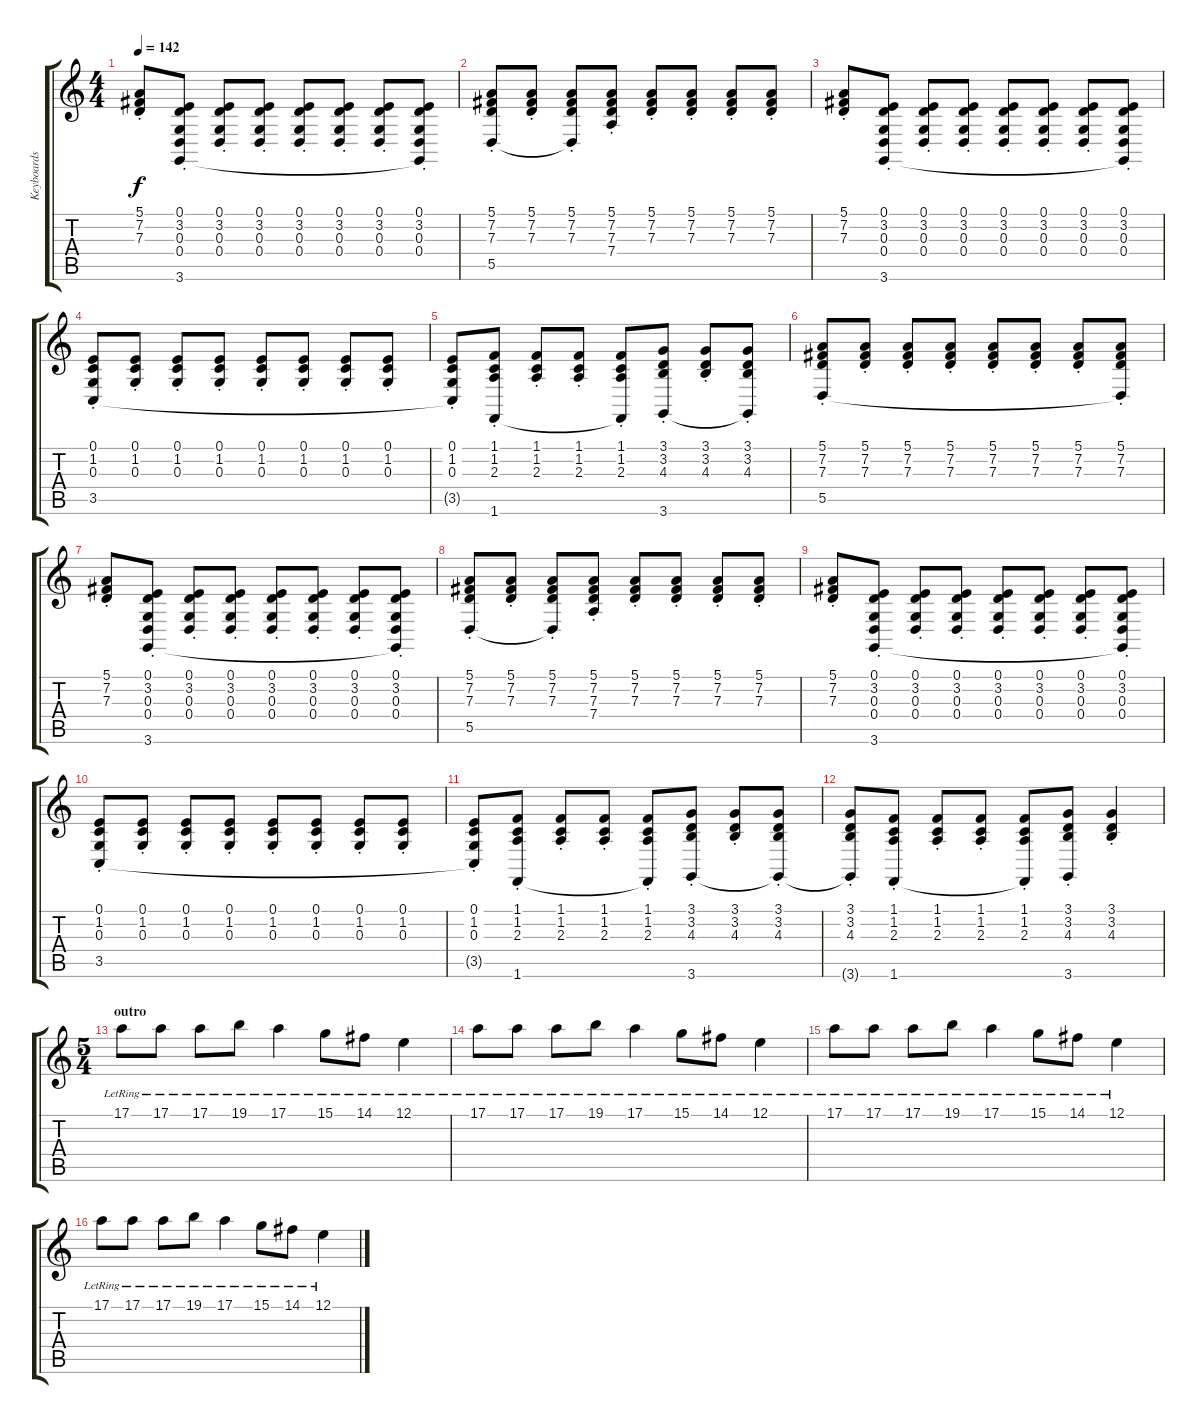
\track ("Keyboards (Davies)" "Keyboards ") {instrument pad3polysynth}
\staff {score tabs}
\tuning (E4 B3 G3 D3 A2 E2) {hide}
\ts (4 4)
\tempo 142
\clef g2
\ks c
(5.1{st} 7.2{st} 7.3{st}).8{dy f} (0.1{st} 3.2{st} 0.3{st} 0.4{st} 3.6).8 (0.1{st} 3.2{st} 0.3{st} 0.4{st}).8 (0.1{st} 3.2{st} 0.3{st} 0.4{st}).8 (0.1{st} 3.2{st} 0.3{st} 0.4{st}).8 (0.1{st} 3.2{st} 0.3{st} 0.4{st}).8 (0.1{st} 3.2{st} 0.3{st} 0.4{st}).8 (0.1{st} 3.2{st} 0.3{st} 0.4{st} 3.6{t}).8 |
(5.1{st} 7.2{st} 7.3{st} 5.5).8 (5.1{st} 7.2{st} 7.3{st}).8 (5.1{st} 7.2{st} 7.3{st} 5.5{t}).8 (5.1{st} 7.2{st} 7.3{st} 7.4).8 (5.1{st} 7.2{st} 7.3).8 (5.1{st} 7.2{st} 7.3{st}).8 (5.1{st} 7.2{st} 7.3{st}).8 (5.1{st} 7.2{st} 7.3{st}).8 |
(5.1{st} 7.2{st} 7.3{st}).8 (0.1{st} 3.2{st} 0.3{st} 0.4{st} 3.6).8 (0.1{st} 3.2{st} 0.3{st} 0.4{st}).8 (0.1{st} 3.2{st} 0.3{st} 0.4{st}).8 (0.1{st} 3.2{st} 0.3{st} 0.4{st}).8 (0.1{st} 3.2{st} 0.3{st} 0.4{st}).8 (0.1{st} 3.2{st} 0.3{st} 0.4{st}).8 (0.1{st} 3.2{st} 0.3{st} 0.4{st} 3.6{t}).8 |
(0.1{st} 1.2{st} 0.3{st} 3.5).8 (0.1{st} 1.2{st} 0.3{st}).8 (0.1{st} 1.2{st} 0.3{st}).8 (0.1{st} 1.2{st} 0.3{st}).8 (0.1{st} 1.2{st} 0.3{st}).8 (0.1{st} 1.2{st} 0.3{st}).8 (0.1{st} 1.2{st} 0.3{st}).8 (0.1{st} 1.2{st} 0.3{st}).8 |
(0.1{st} 1.2{st} 0.3{st} 3.5{t}).8 (1.1{st} 1.2{st} 2.3{st} 1.6).8 (1.1{st} 1.2{st} 2.3{st}).8 (1.1{st} 1.2{st} 2.3{st}).8 (1.1{st} 1.2{st} 2.3{st} 1.6{t}).8 (3.1{st} 3.2{st} 4.3{st} 3.6).8 (3.1{st} 3.2{st} 4.3{st}).8 (3.1{st} 3.2{st} 4.3{st} 3.6{t}).8 |
(5.1{st} 7.2{st} 7.3{st} 5.5).8 (5.1{st} 7.2{st} 7.3{st}).8 (5.1{st} 7.2{st} 7.3{st}).8 (5.1{st} 7.2{st} 7.3{st}).8 (5.1{st} 7.2{st} 7.3{st}).8 (5.1{st} 7.2{st} 7.3{st}).8 (5.1{st} 7.2{st} 7.3{st}).8 (5.1{st} 7.2{st} 7.3{st} 5.5{t}).8 |
(5.1{st} 7.2{st} 7.3{st}).8 (0.1{st} 3.2{st} 0.3{st} 0.4{st} 3.6).8 (0.1{st} 3.2{st} 0.3{st} 0.4{st}).8 (0.1{st} 3.2{st} 0.3{st} 0.4{st}).8 (0.1{st} 3.2{st} 0.3{st} 0.4{st}).8 (0.1{st} 3.2{st} 0.3{st} 0.4{st}).8 (0.1{st} 3.2{st} 0.3{st} 0.4{st}).8 (0.1{st} 3.2{st} 0.3{st} 0.4{st} 3.6{t}).8 |
(5.1{st} 7.2{st} 7.3{st} 5.5).8 (5.1{st} 7.2{st} 7.3{st}).8 (5.1{st} 7.2{st} 7.3{st} 5.5{t}).8 (5.1{st} 7.2{st} 7.3{st} 7.4).8 (5.1{st} 7.2{st} 7.3).8 (5.1{st} 7.2{st} 7.3{st}).8 (5.1{st} 7.2{st} 7.3{st}).8 (5.1{st} 7.2{st} 7.3{st}).8 |
(5.1{st} 7.2{st} 7.3{st}).8 (0.1{st} 3.2{st} 0.3{st} 0.4{st} 3.6).8 (0.1{st} 3.2{st} 0.3{st} 0.4{st}).8 (0.1{st} 3.2{st} 0.3{st} 0.4{st}).8 (0.1{st} 3.2{st} 0.3{st} 0.4{st}).8 (0.1{st} 3.2{st} 0.3{st} 0.4{st}).8 (0.1{st} 3.2{st} 0.3{st} 0.4{st}).8 (0.1{st} 3.2{st} 0.3{st} 0.4{st} 3.6{t}).8 |
(0.1{st} 1.2{st} 0.3{st} 3.5).8 (0.1{st} 1.2{st} 0.3{st}).8 (0.1{st} 1.2{st} 0.3{st}).8 (0.1{st} 1.2{st} 0.3{st}).8 (0.1{st} 1.2{st} 0.3{st}).8 (0.1{st} 1.2{st} 0.3{st}).8 (0.1{st} 1.2{st} 0.3{st}).8 (0.1{st} 1.2{st} 0.3{st}).8 |
(0.1{st} 1.2{st} 0.3{st} 3.5{t}).8 (1.1{st} 1.2{st} 2.3{st} 1.6).8 (1.1{st} 1.2{st} 2.3{st}).8 (1.1{st} 1.2{st} 2.3{st}).8 (1.1{st} 1.2{st} 2.3{st} 1.6{t}).8 (3.1{st} 3.2{st} 4.3{st} 3.6).8 (3.1{st} 3.2{st} 4.3{st}).8 (3.1{st} 3.2{st} 4.3{st} 3.6{t}).8 |
(3.1{st} 3.2{st} 4.3{st} 3.6{t}).8 (1.1{st} 1.2{st} 2.3{st} 1.6).8 (1.1{st} 1.2{st} 2.3{st}).8 (1.1{st} 1.2{st} 2.3{st}).8 (1.1{st} 1.2{st} 2.3{st} 1.6{t}).8 (3.1{st} 3.2{st} 4.3{st} 3.6).8 (3.1{st} 3.2{st} 4.3{st}).4 |
\ts (5 4)
\section ("" "outro")
17.1{lr}.8{volume 16 instrument celesta} 17.1{lr}.8 17.1{lr}.8 19.1{lr}.8 17.1{lr}.4 15.1{lr}.8 14.1{lr}.8 12.1{lr}.4 |
17.1{lr}.8{volume 16 instrument celesta} 17.1{lr}.8 17.1{lr}.8 19.1{lr}.8 17.1{lr}.4 15.1{lr}.8 14.1{lr}.8 12.1{lr}.4 |
17.1{lr}.8{volume 0 instrument celesta} 17.1{lr}.8 17.1{lr}.8 19.1{lr}.8 17.1{lr}.4 15.1{lr}.8 14.1{lr}.8 12.1{lr}.4 |
17.1{lr}.8 17.1{lr}.8 17.1{lr}.8 19.1{lr}.8 17.1{lr}.4 15.1{lr}.8 14.1{lr}.8 12.1{lr}.4
